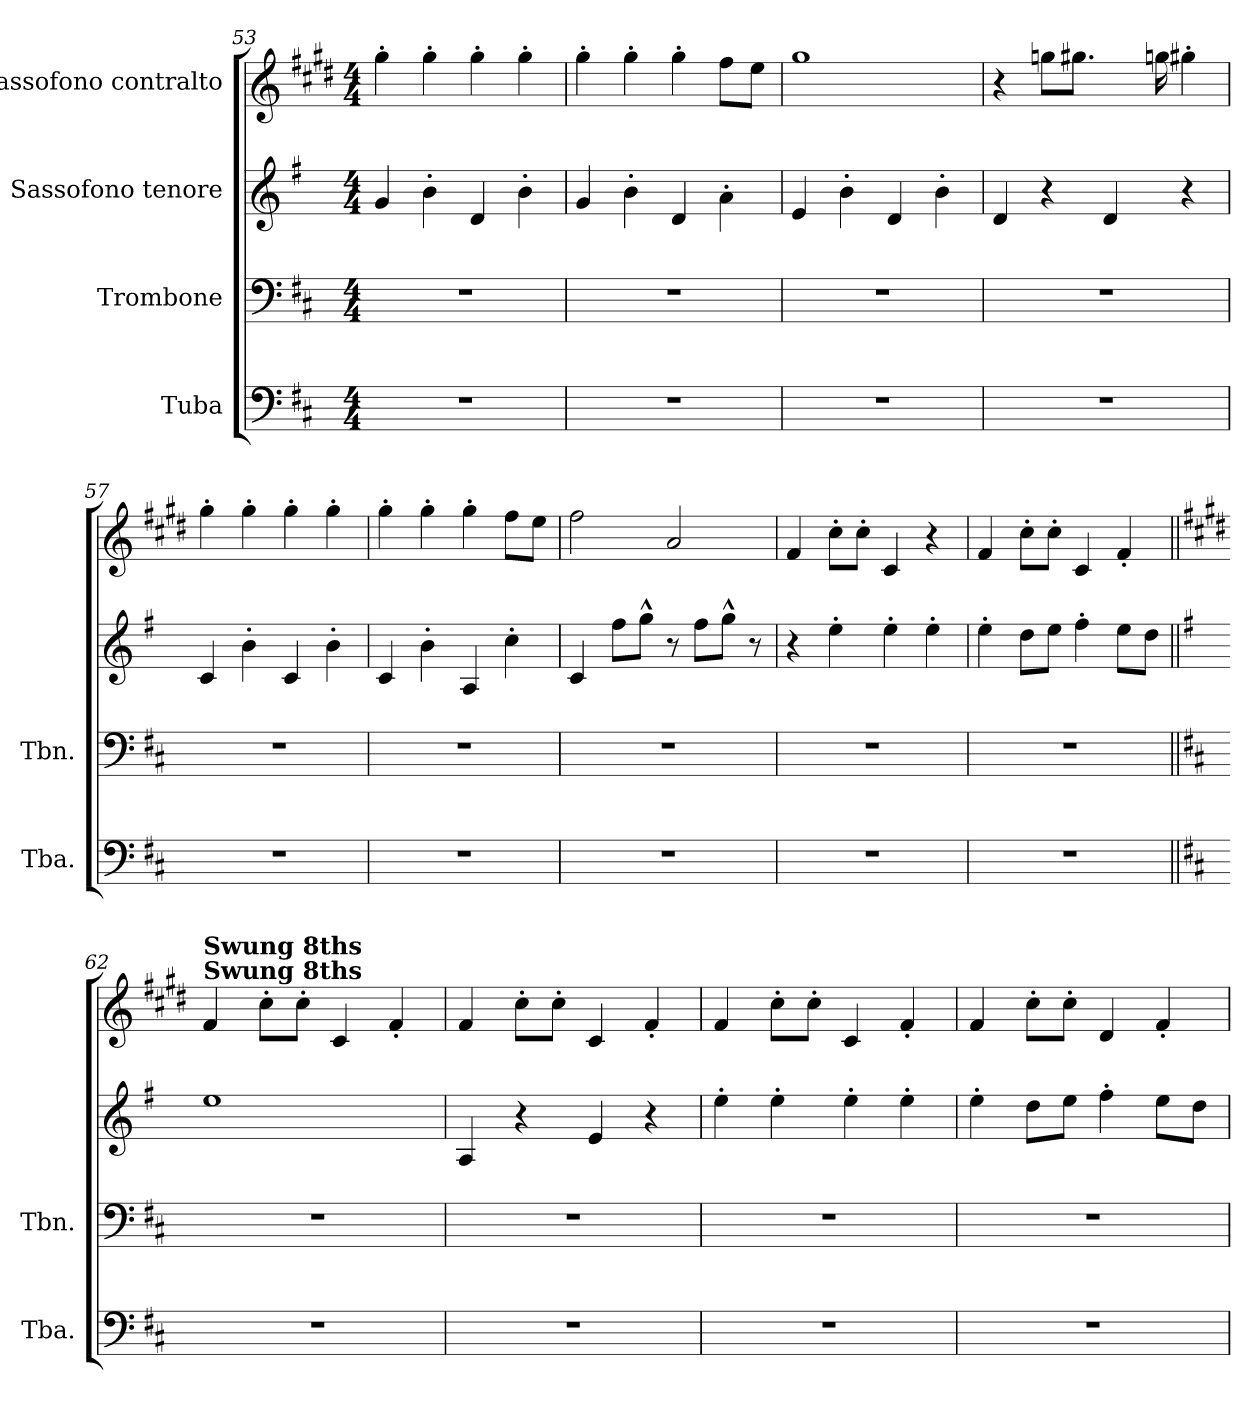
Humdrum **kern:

**kern	**kern	**kern	**kern
*part4	*part3	*part2	*part1
*staff4	*staff3	*staff2	*staff1
*I"Tuba	*I"Trombone	*I"Sassofono tenore	*I"Sassofono contralto
*I'Tba.	*I'Tbn.	*	*
*clefF4	*clefF4	*clefG2	*clefG2
*ITrd4c7	*ITrd4c7	*ITrd8c14	*ITrd5c9
*k[f#]	*k[f#]	*k[f#]	*k[f#]
*M4/4	*M4/4	*M4/4	*M4/4
=53	=53	=53	=53
1r	1r	4G/	4b'\
.	.	4B'\	4b'\
.	.	4D/	4b'\
.	.	4B'\	4b'\
!!LO:PB:g=z
=54	=54	=54	=54
1r	1r	4G/	4b'\
.	.	4B'\	4b'\
.	.	4D/	4b'\
.	.	4A'\	8a\L
.	.	.	8g\J
=55	=55	=55	=55
1r	1r	4E/	1b
.	.	4B'\	.
.	.	4D/	.
.	.	4B'\	.
=56	=56	=56	=56
1r	1r	4D/	4r
.	.	4r	8b-X\L
.	.	.	8.bn\J
.	.	4D/	.
.	.	.	8ryy
.	.	.	16b-X\
.	.	4r	4bn'\
=57	=57	=57	=57
1r	1r	4C/	4b'\
.	.	4B'\	4b'\
.	.	4C/	4b'\
.	.	4B'\	4b'\
=58	=58	=58	=58
1r	1r	4C/	4b'\
.	.	4B'\	4b'\
.	.	4AA/	4b'\
.	.	4c'\	8a\L
.	.	.	8g\J
=59	=59	=59	=59
1r	1r	4C/	2a\
.	.	8f#\L	.
.	.	8g^^\J	.
.	.	8r	2c/
.	.	8f#\L	.
.	.	8g^^\J	.
.	.	8r	.
=60	=60	=60	=60
1r	1r	4r	4A/
.	.	4e'\	8e'\L
.	.	.	8e'\J
.	.	4e'\	4E/
.	.	4e'\	4r
!!LO:LB:g=z
=61	=61	=61	=61
1r	1r	4e'\	4A/
.	.	8d\L	8e'\L
.	.	8e\J	8e'\J
.	.	4f#'\	4E/
.	.	8e\L	4A'/
.	.	8d\J	.
=62||	=62||	=62||	=62||
*k[f#]	*k[f#]	*k[f#]	*k[f#]
*	*	*	*MM128
!	!	!	!LO:TX:B:t=Swung 8ths
!	!	!	!LO:TX:a:B:t=Swung 8ths
1r	1r	1e	4A/
.	.	.	8e'\L
.	.	.	8e'\J
.	.	.	4E/
.	.	.	4A'/
=63	=63	=63	=63
1r	1r	4AA/	4A/
.	.	4r	8e'\L
.	.	.	8e'\J
.	.	4E/	4E/
.	.	4r	4A'/
=64	=64	=64	=64
1r	1r	4e'\	4A/
.	.	4e'\	8e'\L
.	.	.	8e'\J
.	.	4e'\	4E/
.	.	4e'\	4A'/
=65	=65	=65	=65
1r	1r	4e'\	4A/
.	.	8d\L	8e'\L
.	.	8e\J	8e'\J
.	.	4f#'\	4F#/
.	.	8e\L	4A'/
.	.	8d\J	.
=	=	=	=
*-	*-	*-	*-
